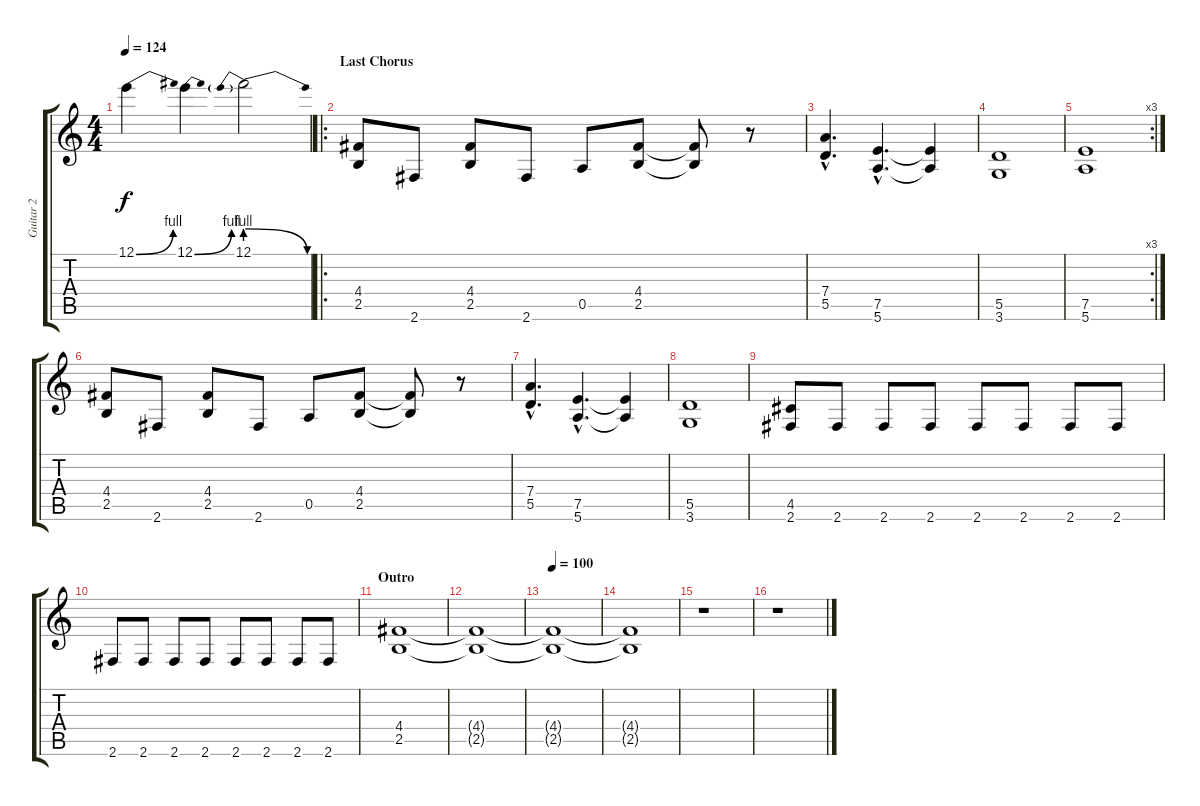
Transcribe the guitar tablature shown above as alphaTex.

\track ("Guitar 2" "Guitar 2") {instrument overdrivenguitar}
\staff {score tabs}
\tuning (E4 B3 G3 D3 A2 E2) {hide}
\ts (4 4)
\tempo 124
\clef g2
\ks c
12.1{be (bend 0 0 60 4)}.4{dy f} 12.1{be (bend 0 0 60 4)}.4 12.1{be (prebendrelease 0 4 60 0)}.2 |
\ro
\section ("" "Last Chorus")
(4.4 2.5).8 2.6.8 (4.4 2.5).8 2.6.8 0.5.8 (4.4 2.5).8 (4.4{t} 2.5{t}).8 r.8 |
(7.4{hac} 5.5{hac}).4{d} (7.5{hac} 5.6{hac}).4{d} (7.5{t} 5.6{t}).4 |
(5.5 3.6).1 |
\rc 3
(7.5 5.6).1 |
(4.4 2.5).8 2.6.8 (4.4 2.5).8 2.6.8 0.5.8 (4.4 2.5).8 (4.4{t} 2.5{t}).8 r.8 |
(7.4{hac} 5.5{hac}).4{d} (7.5{hac} 5.6{hac}).4{d} (7.5{t} 5.6{t}).4 |
(5.5 3.6).1 |
(4.5 2.6).8 2.6.8 2.6.8 2.6.8 2.6.8 2.6.8 2.6.8 2.6.8 |
2.6.8 2.6.8 2.6.8 2.6.8 2.6.8 2.6.8 2.6.8 2.6.8 |
\section ("" "Outro")
(4.4 2.5).1 |
(4.4{t} 2.5{t}).1 |
\tempo 100
(4.4{t} 2.5{t}).1{volume 0} |
(4.4{t} 2.5{t}).1 |
r.1 |
r.1
